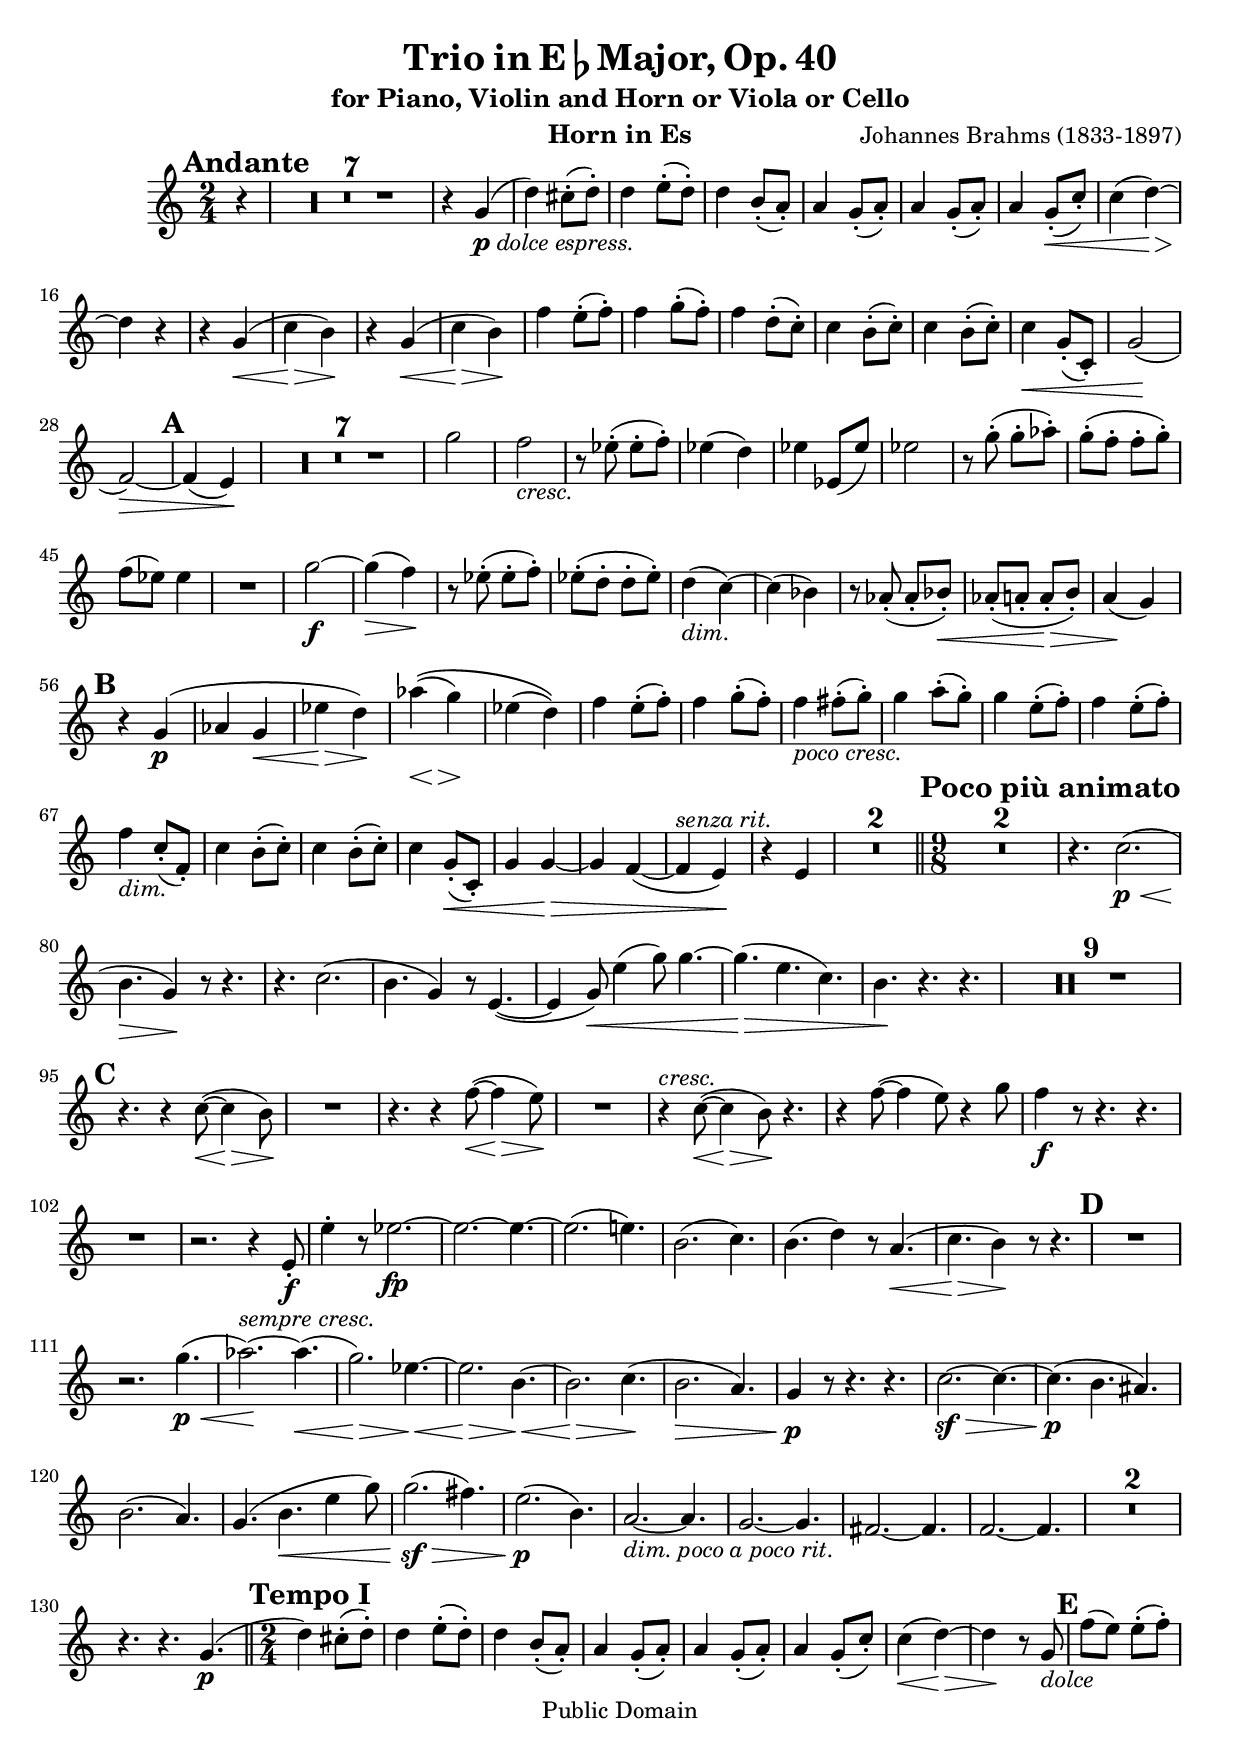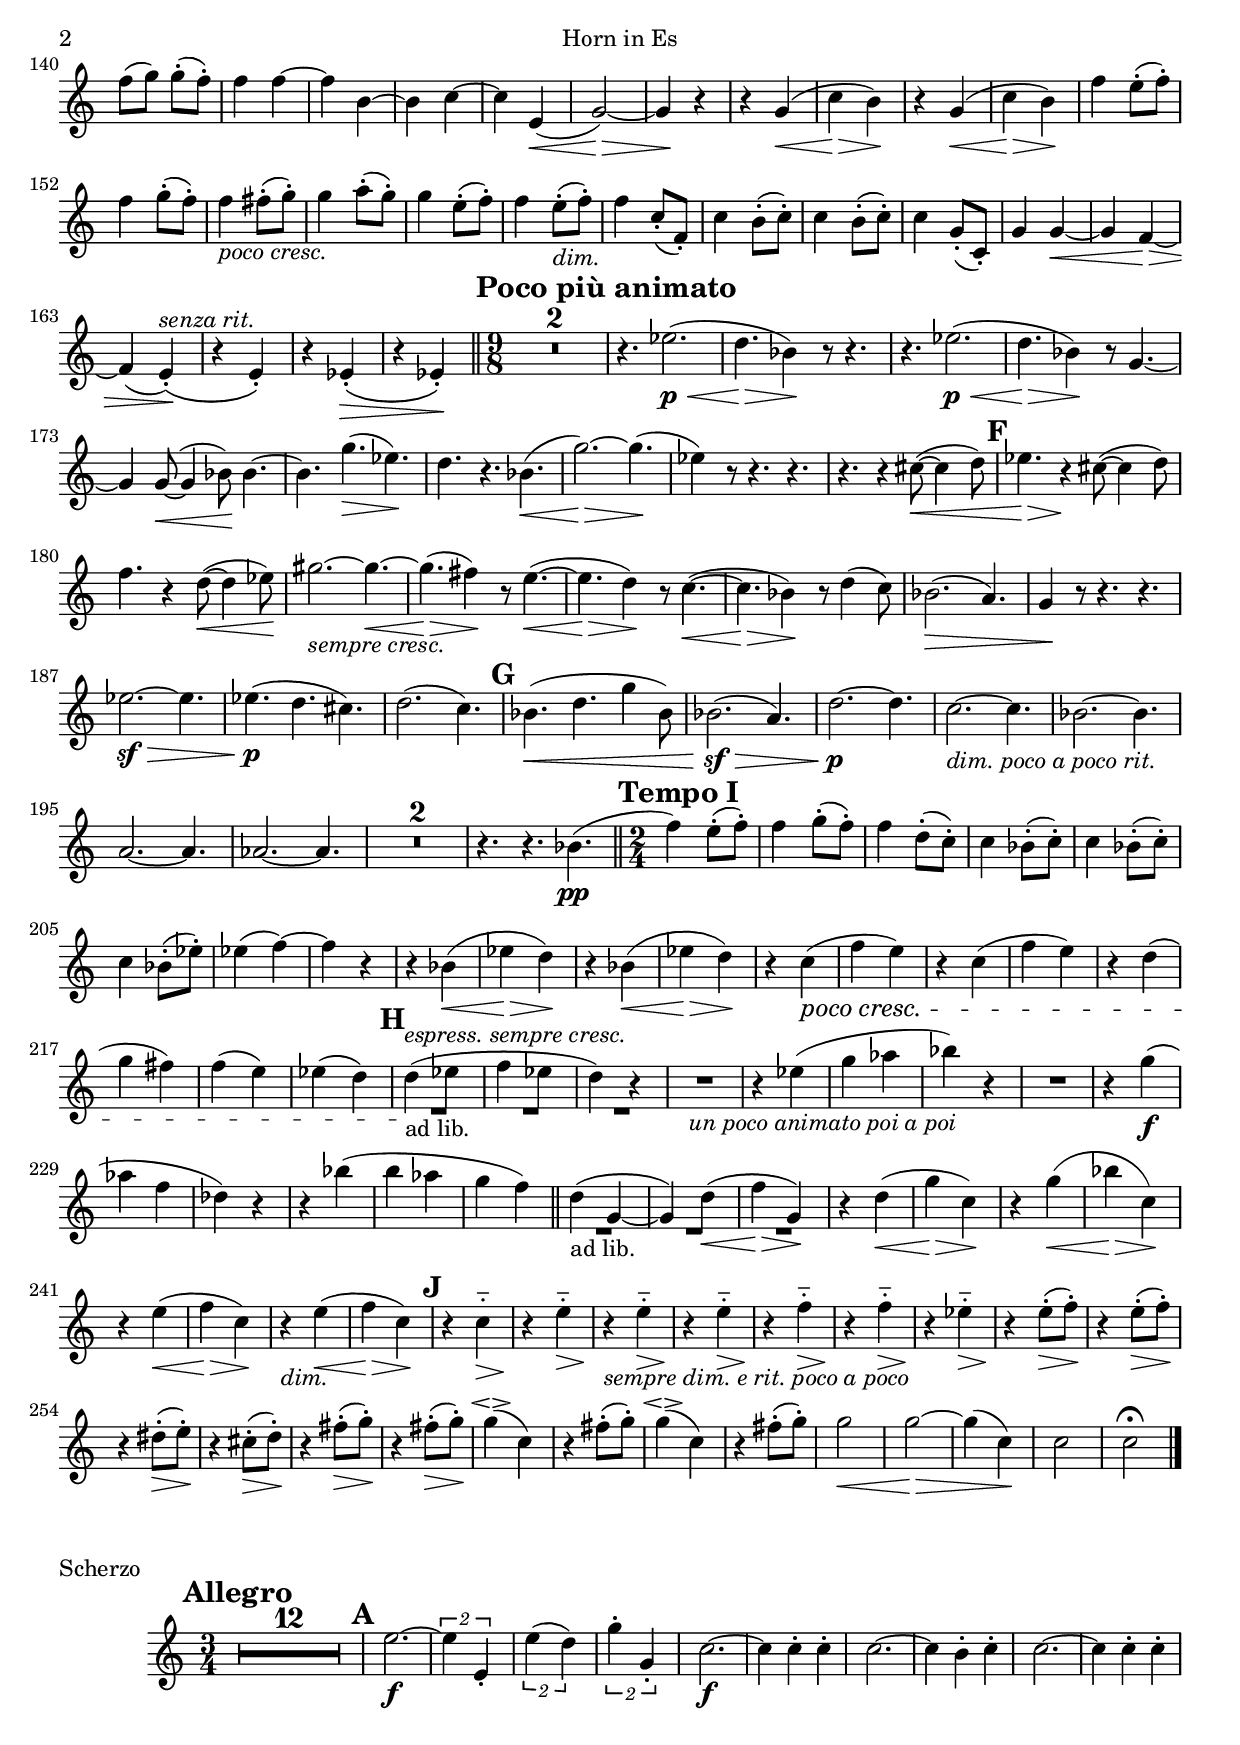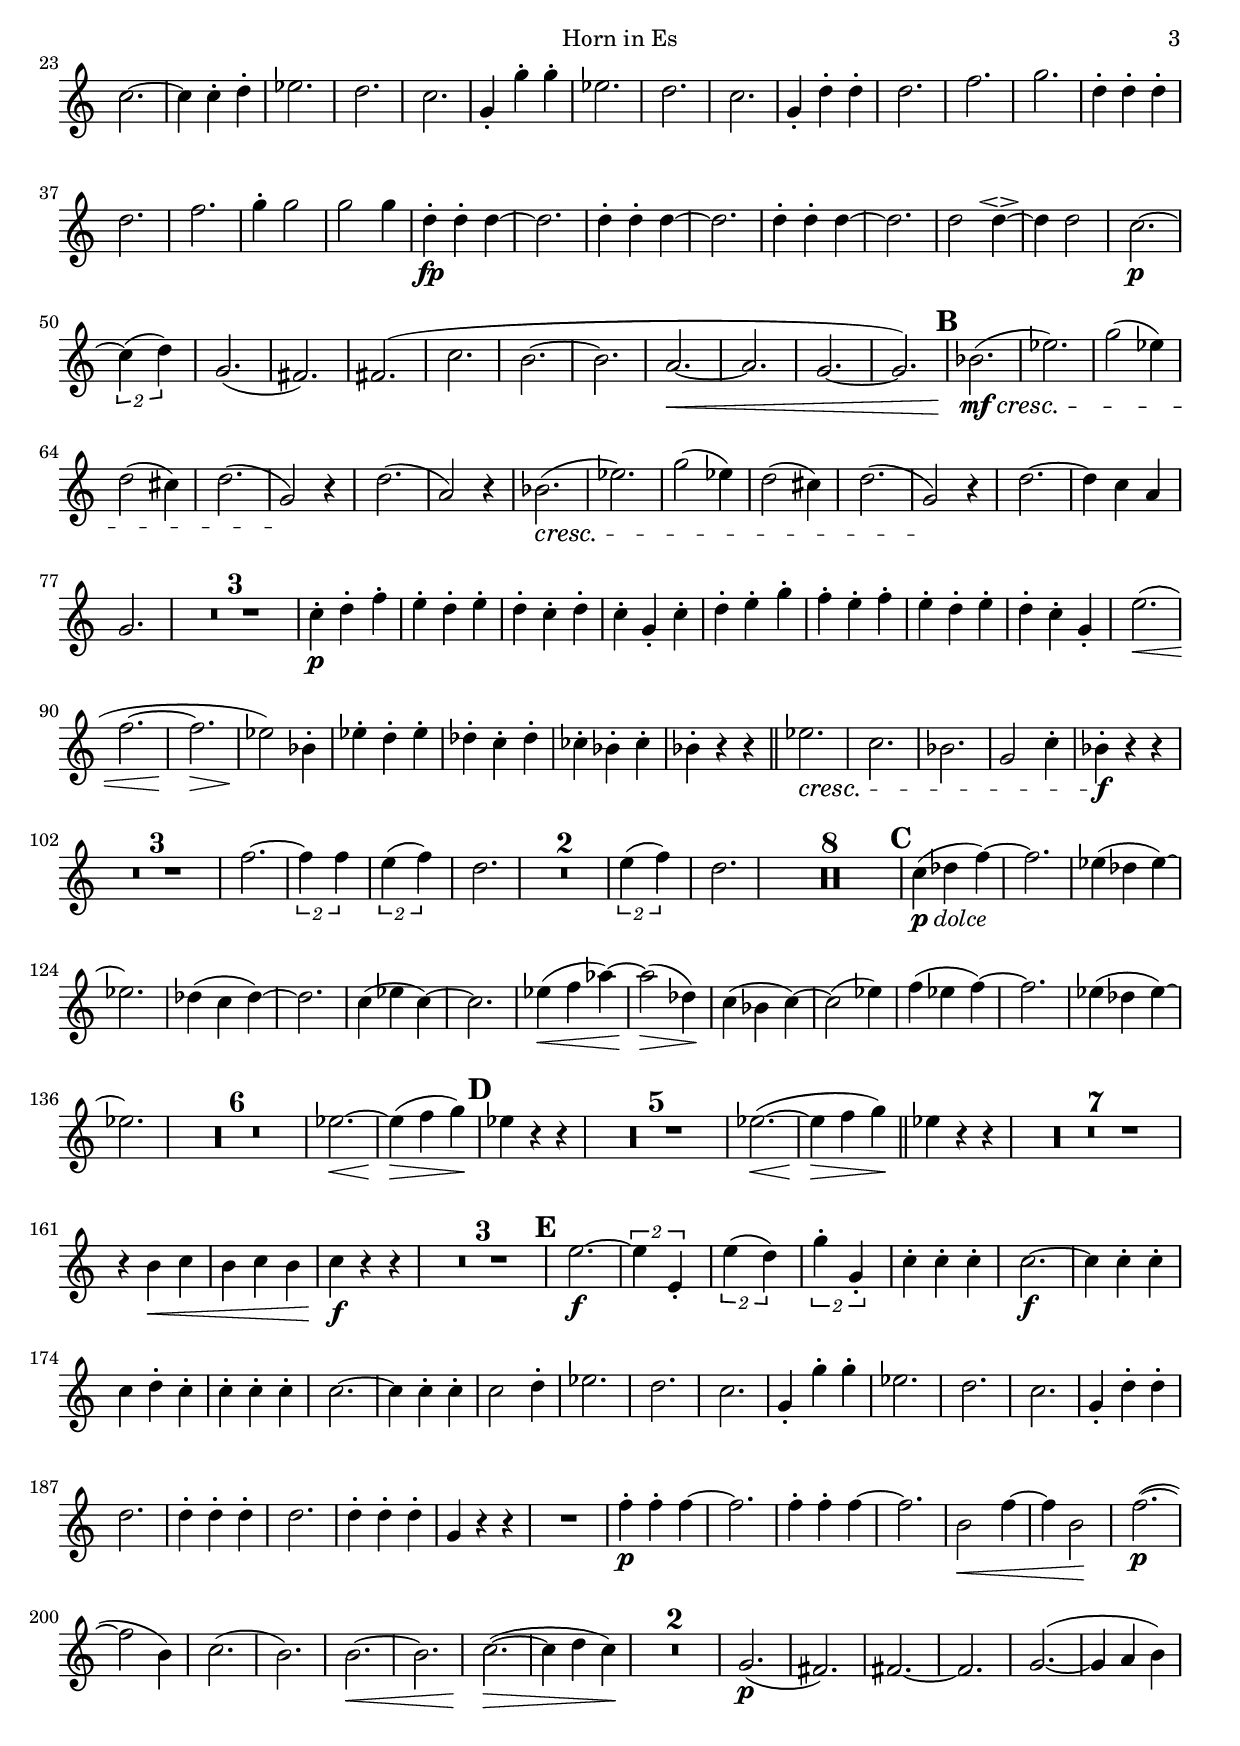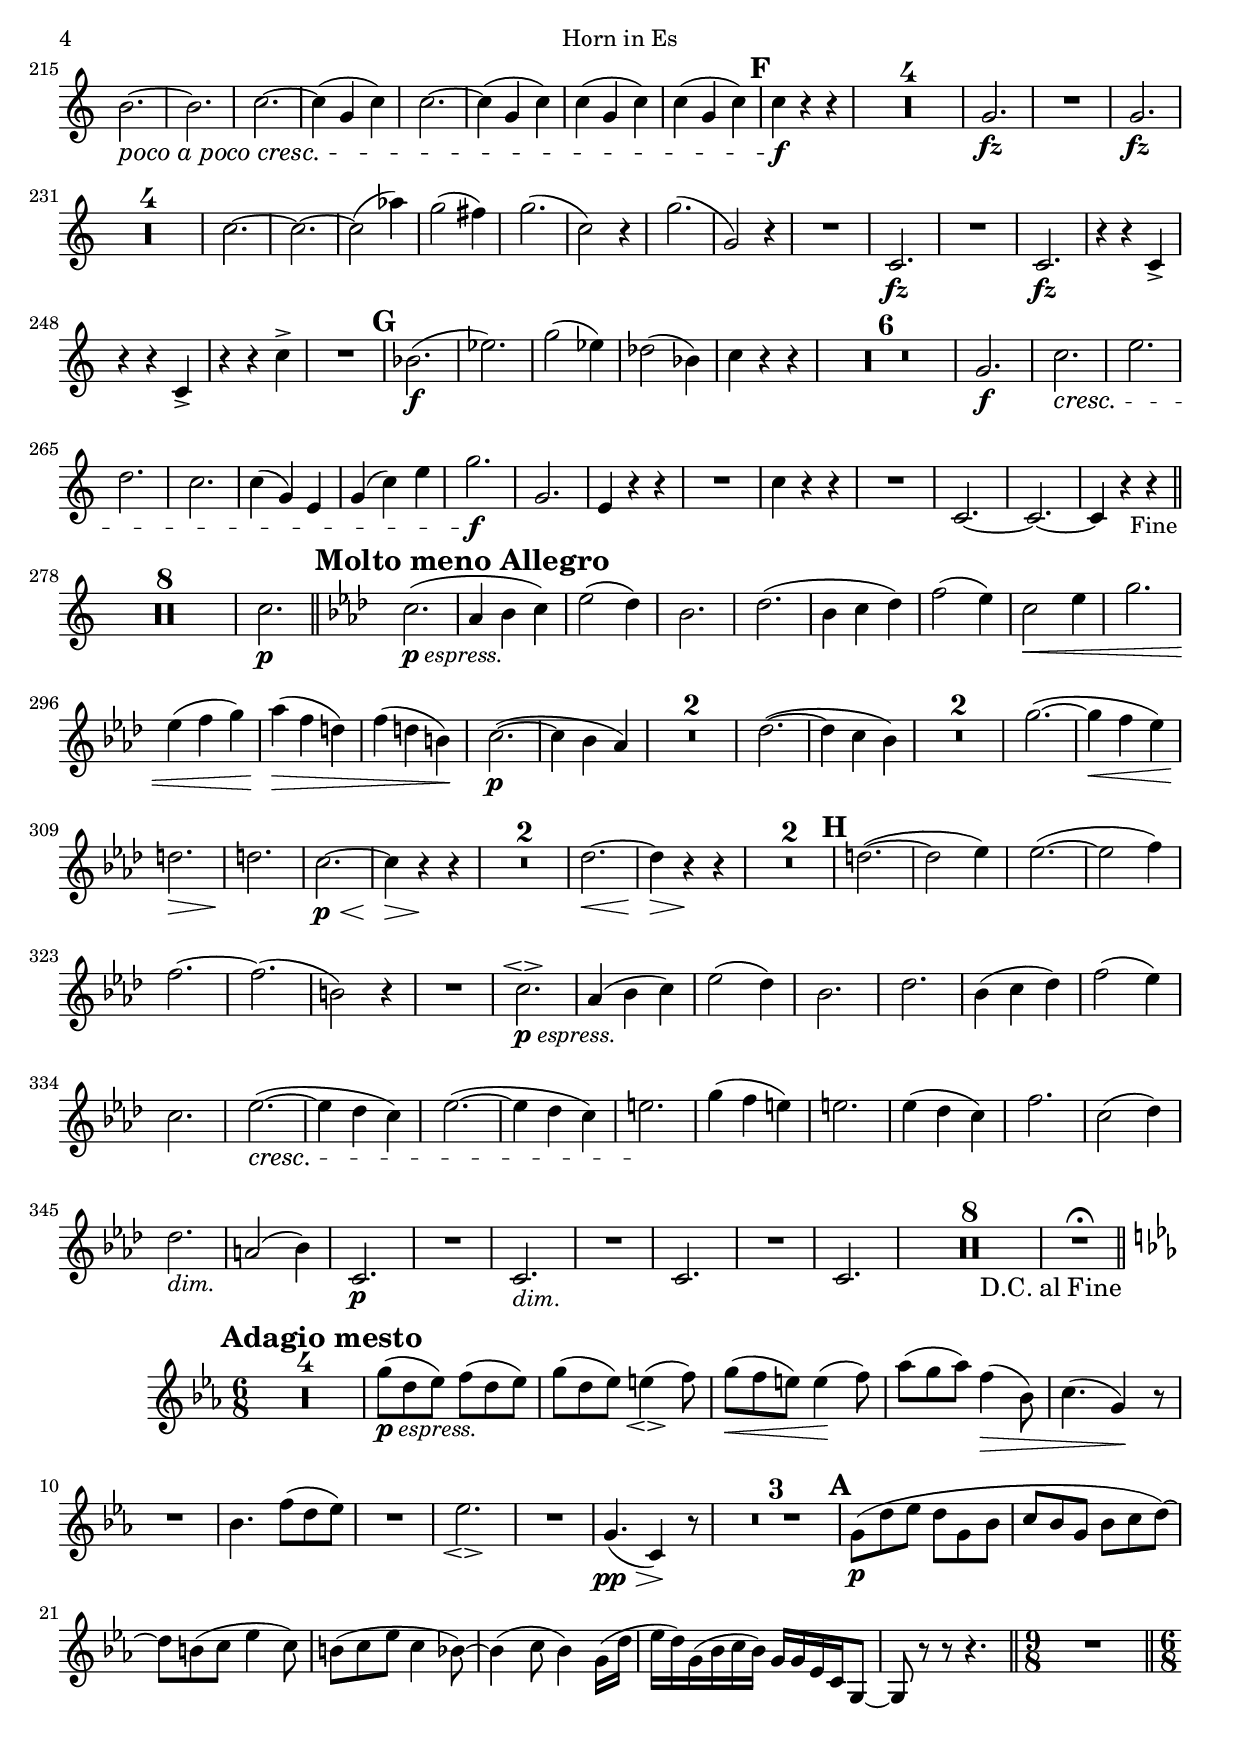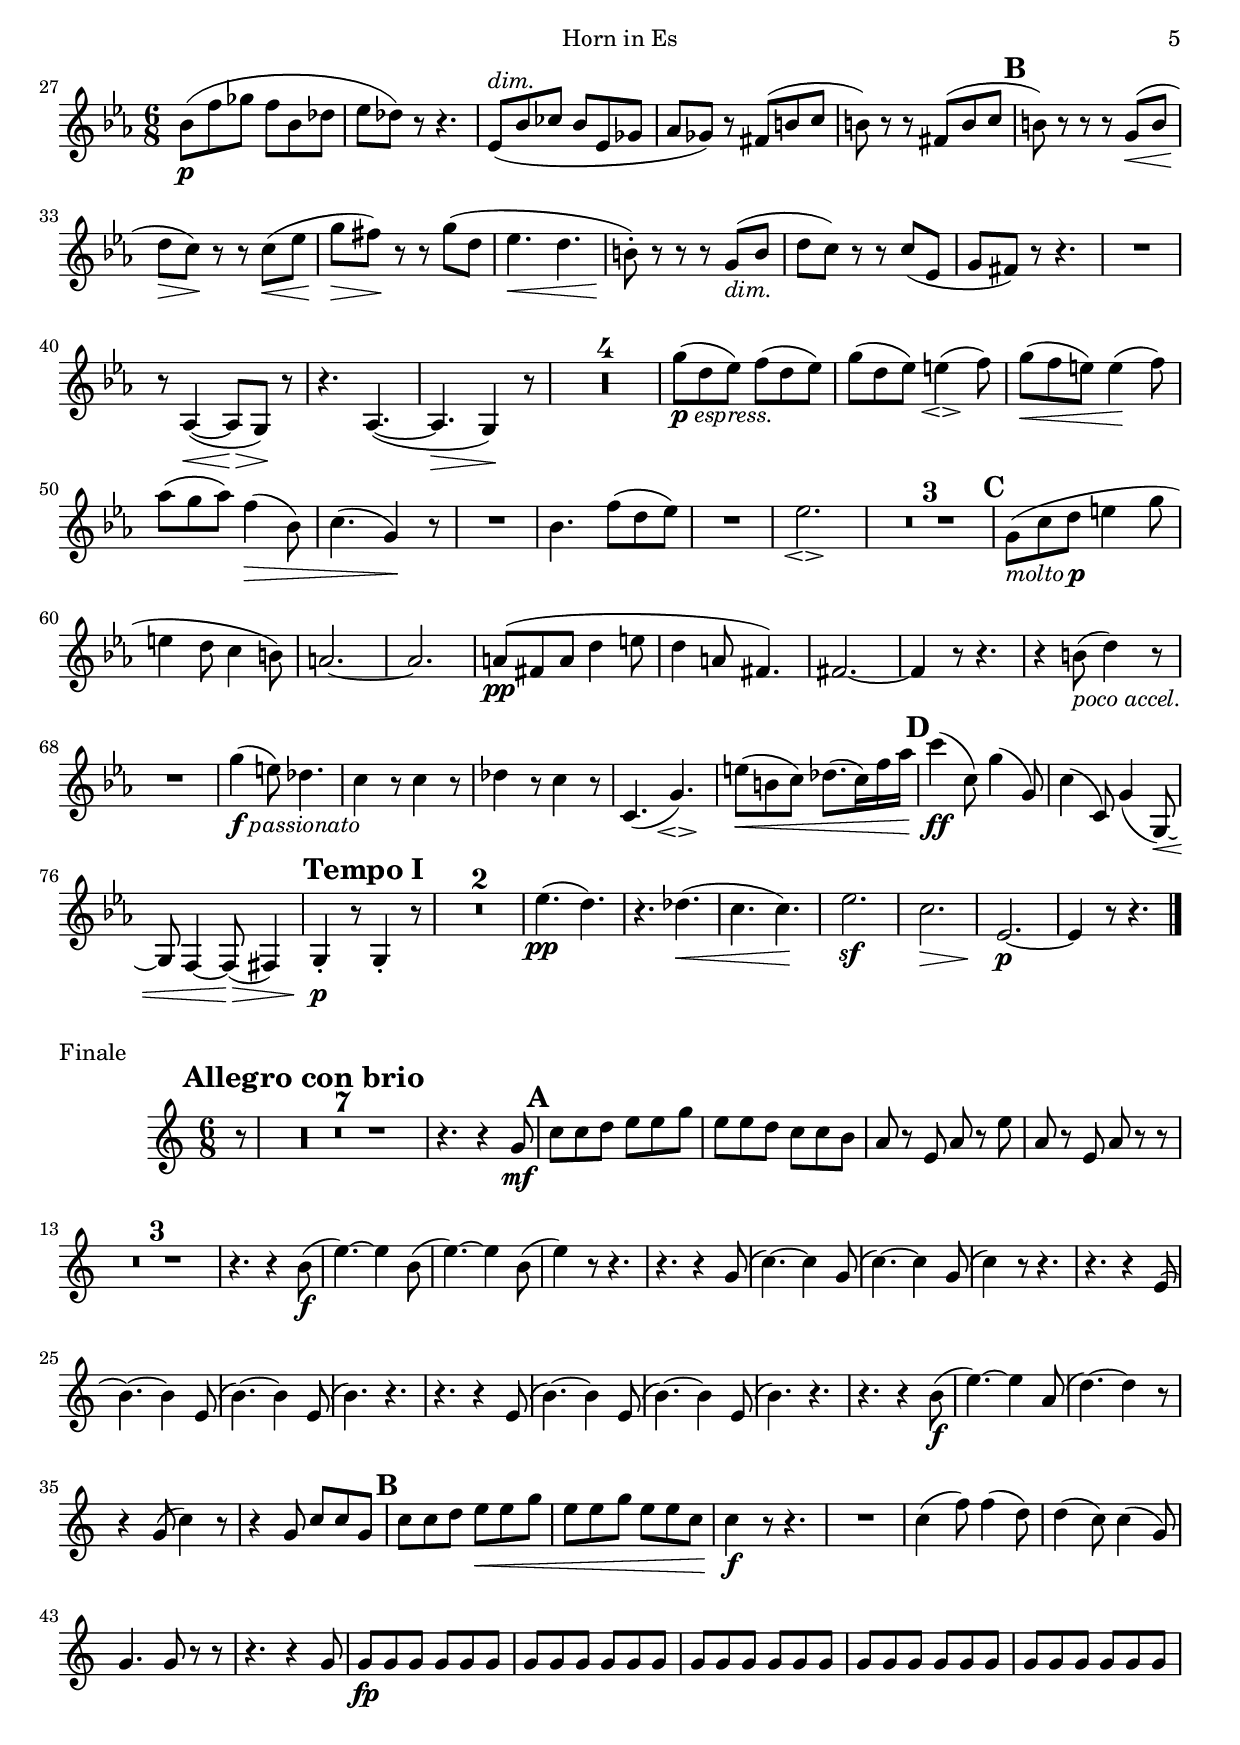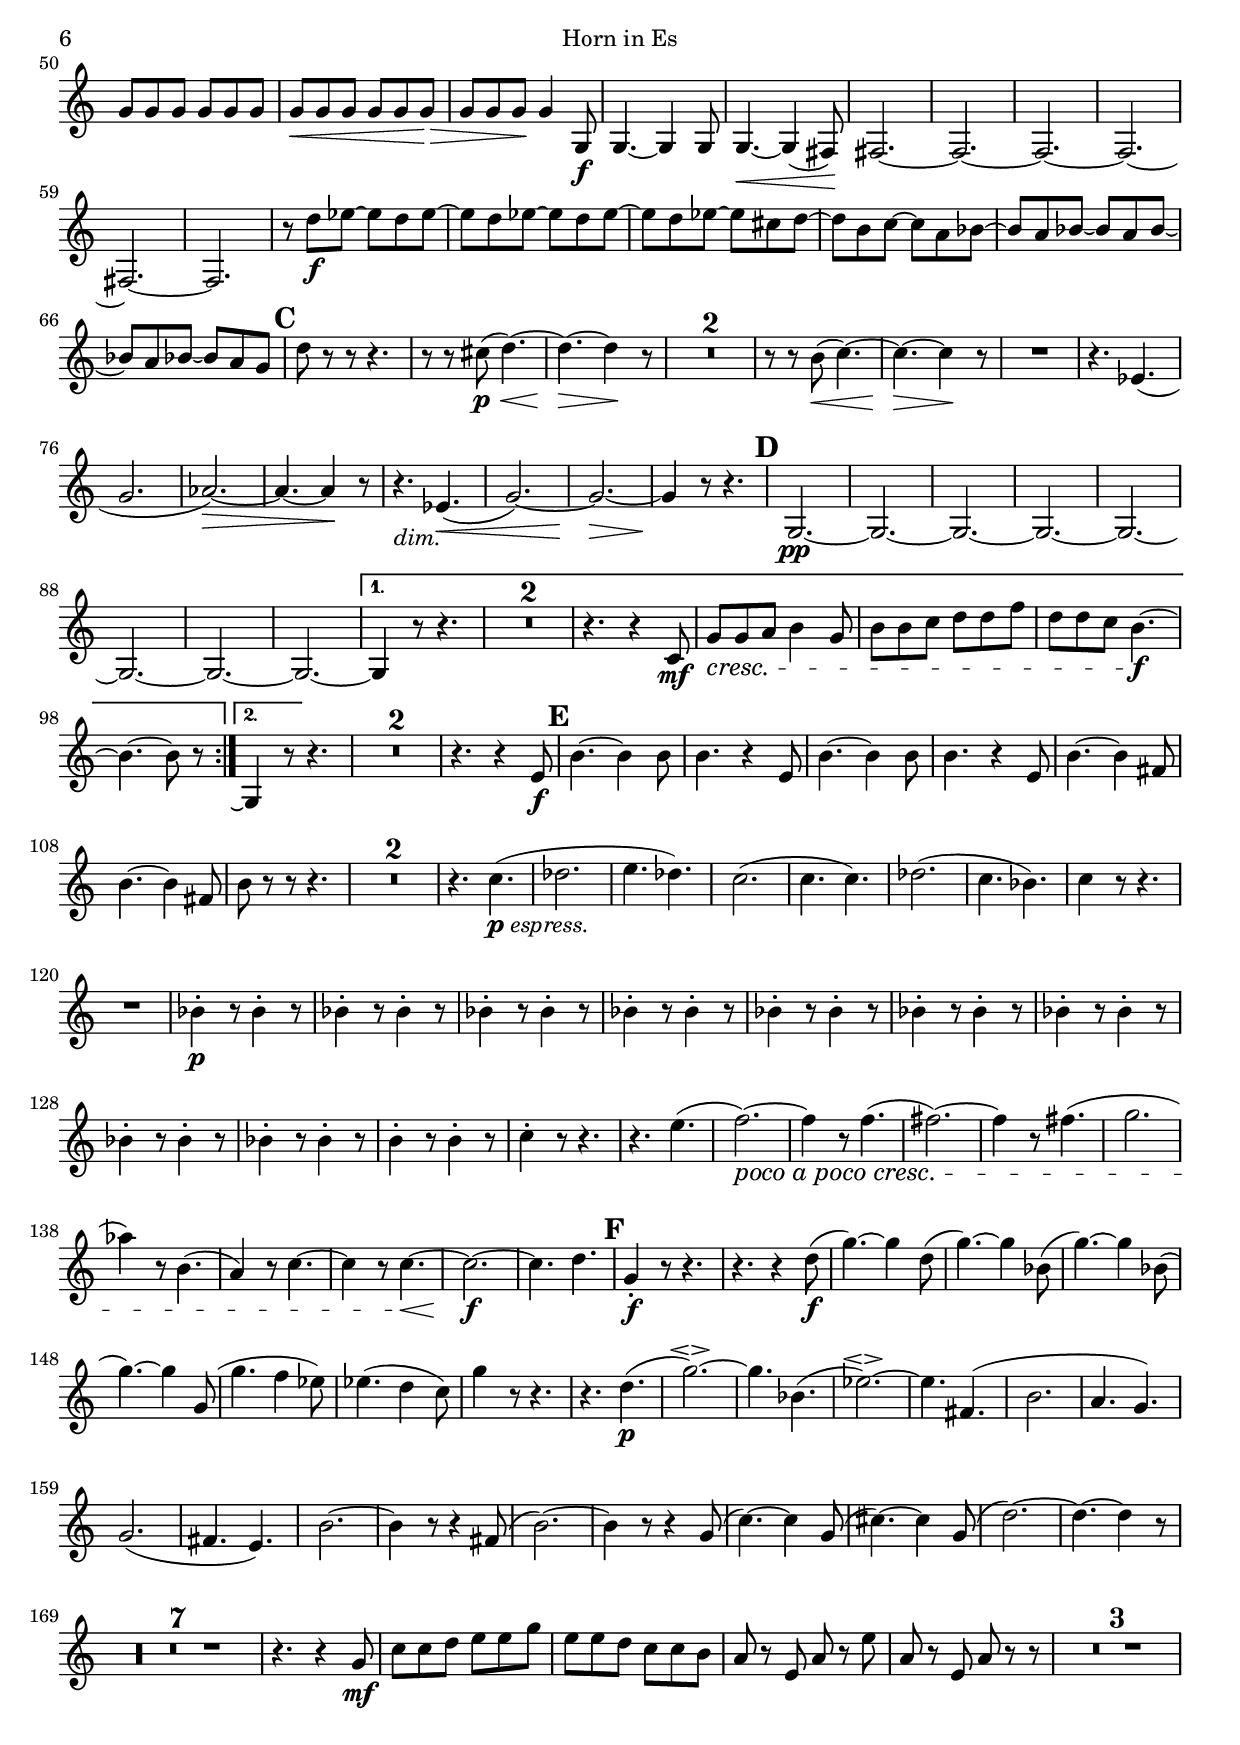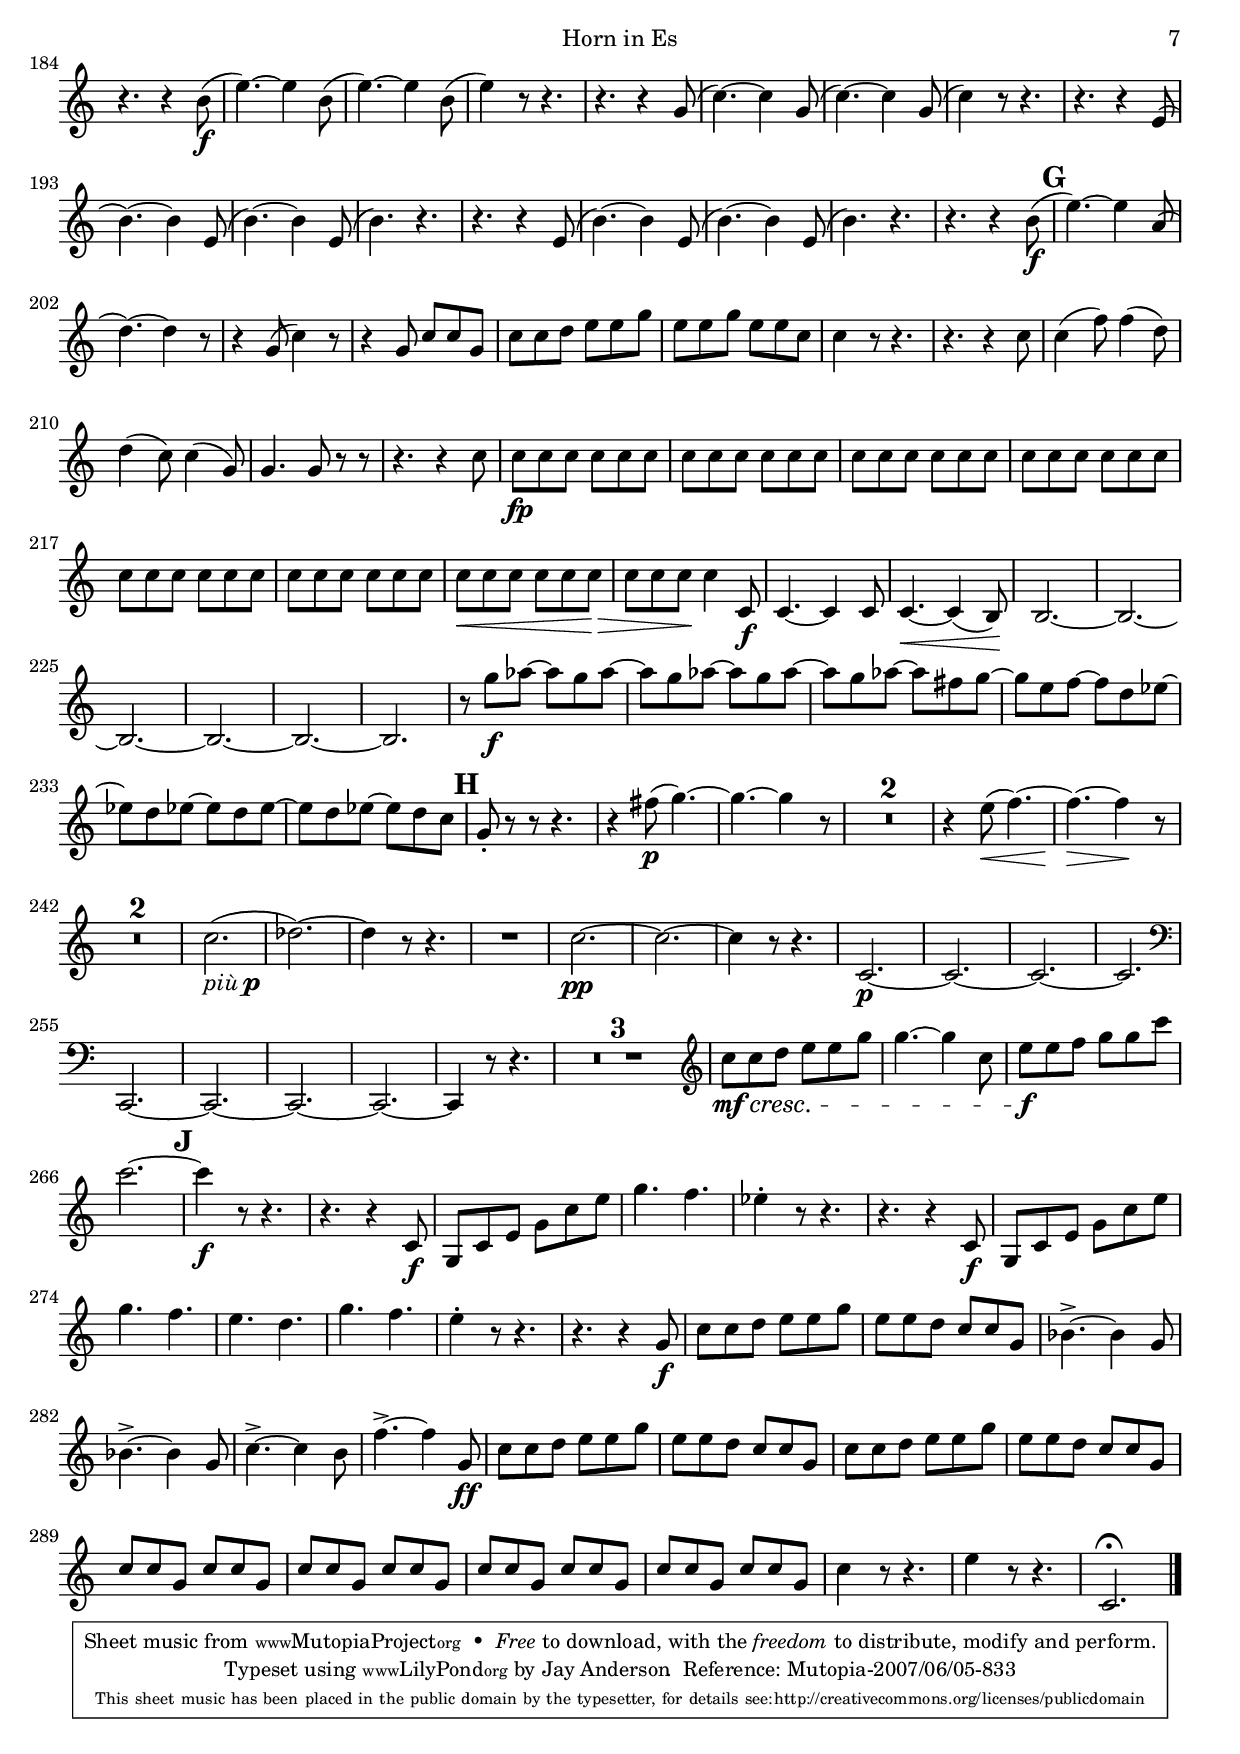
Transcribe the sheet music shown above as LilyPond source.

\version "2.11.62"

\version "2.11.62"
\include "defs.lyi"

hornMvtI = \relative c''
{
  \key c \major
  \transposition ees
  \partial 4 r4 |
  R2*7 |
  r4 g(_\mPDolceEspr |
  d') cis8-.( d-.) |
  d4 e8-.( d-.) |
  d4 b8-.( a-.) |
  a4 g8-.( a-.) |
  a4 g8-.( a-.) |
  a4 g8-.(\< c-.) |
  \override Hairpin #'to-barline = ##f
  c4( d~)\> | d4\! r |
  \repeat unfold 2 {r4 g,(\< | c\> b\!) |}
  f'4 e8-.( f-.) |
  f4 g8-.( f-.) |
  f4 d8-.( c-.) |
  c4 b8-.( c-.) |
  c4 b8-.( c-.) |
  c4\< g8-.( c,-.) |
  g'2(\! | f~)\> |
  
  %A
  f4( e)\! |
  R2*7 |
  g'2 | f_\mCresc |
  r8 ees-.( ees-. f-.) |
  ees4( d) |
  ees ees,8( ees') |
  ees2 |
  r8 g-.( g-. aes-.) |
  g-.( f-. f-. g-.) |
  f( ees) ees4 |
  R2 |
  g2~\f | g4(\> f)\! |
  r8 ees-.( ees-. f-.) |
  ees-.( d-. d-. ees-.) |
  d4(_\mDim c~) | c( bes) |
  r8 aes-.( aes-. bes-.)\< |
  aes-.( a-. a-.\> b-.) |
  a4(\! g) |

  %B
  r4 g(\p |
  aes g\< |
  ees'\> d)\! |
  <<
    {aes'4(\( g)}
    {
      \tupletTransparent
      \times 2/3 {s4\< s\> s\!}
    } >> |
  ees( d)\) |
  f e8-.( f-.) |
  f4 g8-.( f-.) |
  f4_\mPocoCresc fis8-.( g-.) |
  g4 a8-.( g-.) |
  g4 e8-.( f-.) |
  f4 e8-.( f-.) |
  f4_\mDim c8-.( f,-.) |
  c'4 b8-.( c-.) |
  c4 b8-.( c-.) |
  c4 g8-.(\< c,-.) |
  g'4 g~\> |
  g f~( |
  f^\mSenzaRit e)\! |
  r e |
  R2*2 |

  %"Poco più animato"
  R4.*3*2 |
  r4. c'2.(\p\< | b4.\> g4)\! r8 r4. |
  r4. c2.( | b4. g4) r8 e4.~( |
  e4 g8)\< e'4( g8) g4.~ |
  g(\> e c) | b\! r r |
  R4.*3*9 |

  %C
  r4. r4 c8~(\< c4\> b8)\! |
  R4.*3 |
  r4. r4 f'8~(\< f4\> e8)\! |
  R4.*3 |
  r4^\mCresc c8~(\< c4\> b8)\! r4. |
  r4 f'8~( f4 e8) r4 g8 |
  f4\f r8 r4. r |
  R4.*3 |
  r2. r4 e,8-.\f |
  e'4-. r8 ees2.~\fp |
  ees2.~ ees4.~ | ees2.( e4.) |
  b2.( c4.) |
  b( d4) r8 a4.(\< |
  c\> b4)\! r8 r4. |

  %D
  R4.*3 |
  r2. g'4.(\p\< |
  aes2.~\!^\mSempreCresc) aes4.(\< |
  g2.)\> ees4.~\< |
  ees2.\> b4.~\< |
  b2.\> c4.(\! |
  b2.\> a4.) |
  g4\p r8 r4. r |
  c2.~\sf\> c4.~ |
  c(\p b ais) |
  b2.( a4.) |
  g( b\< e4 g8) |
  g2.(\sf\> fis4.) |
  e2.(\p b4.) |
  a2.~_\mDimPocoRit a4. |
  g2.~ g4. |
  fis2.~ fis4. |
  f2.~ f4. |
  R4.*3*2 |
  r4. r g(\p |
  
  %"Tempo I"
  d'4) cis8-.( d-.) |
  d4 e8-.( d-.) |
  d4 b8-.( a-.) |
  a4 g8-.( a-.) |
  a4 g8-.( a-.) |
  a4 g8-.( c-.) |
  c4(\< d~)\> |
  d4\! r8 g,_\mDolce |

  %E
  f'( e) e-.( f-.) |
  f( g) g-.( f-.) |
  f4 f~ |
  f b,~ |
  b c~ |
  c e,(\< |
  g2~)\> |
  g4\! r |
  \repeat unfold 2 {r g(\< | c\> b)\! |}
  f'4 e8-.( f-.) |
  f4 g8-.( f-.) |
  f4_\mPocoCresc fis8-.( g-.) |
  g4 a8-.( g-.) |
  g4 e8-.( f-.) |
  f4 e8-.(_\mDim f-.) |
  f4 c8-.( f,-.) |
  c'4 b8-.( c-.) |
  c4 b8-.( c-.) |
  c4 g8-.( c,-.) |
  g'4 g~\< |
  g f~\> |
  f( e-.\!)\(^\mSenzaRit |
  r4 e-.\) |
  r4 ees-.\>\( |
  r4 ees-.\!\) |

  %"Poco più animato"
  R4.*3*2 |
  r4. ees'2.(\p\< | d4.\> bes4)\! r8 r4. |
  r4. ees2.(\p\< | d4.\> bes4)\! r8 g4.~ |
  g4 g8~(\< g4 bes8)\! bes4.~ |
  bes g'(\> ees)\! |
  d r bes(\< |
  g'2.~)\> g4.(\! |
  ees4) r8 r4. r |
  r r4 cis8~(\< cis4 d8) |

  %F
  ees4.\> r4\! cis8~( cis4 d8) |
  f4. r4 d8~(\< d4 ees8)\! |
  gis2.~_\mSempreCresc gis4.~\< |
  gis(\> fis4)\! r8 e4.~(\< |
  e\> d4)\! r8 c4.~(\< |
  c\> bes4)\! r8 d4( c8) |
  bes2.(\> a4.) |
  g4\! r8 r4. r |
  ees'2.~\sf\> ees4. |
  ees(\p d cis) |
  d2.( c4.) |

  %G
  bes4.(\< d g4 bes,8) |
  bes2.(\sf\> a4.) |
  d2.~\p d4. |
  c2.~_\mDimPocoRit c4. |
  bes2.~ bes4. |
  a2.~ a4. |
  aes2.~ aes4. |
  R4.*3*2 |
  r4. r bes(\pp |

  %"Tempo I"
  f'4) e8-.( f-.) |
  f4 g8-.( f-.) |
  f4 d8-.( c-.) |
  c4 bes8-.( c-.) |
  c4 bes8-.( c-.) |
  c4 bes8-.( ees-.) |
  ees4( f~) |
  f r |
  \repeat unfold 2 {r bes,(\< | ees\> d)\! |}
  \set crescendoText = \markup { \italic "poco cresc." }
  \set crescendoSpanner = #'text
  r c(\< | f e) |
  \crescHairpin
  r c( | f e) |
  r d( | g fis) |
  f( e) |
  ees( d) |

  %H
  <<
    {d(\!^\mEsprSempreCresc_\mAdlib ees | f ees | d) r |}
    \new Voice {\voiceTwo R2*3 |}
  >>
  s1*0_\mPocoAnimatoPoiAPoi R2 |
  r4 ees( | g aes | bes) r |
  R2 |
  r4 g(\f | aes f | des) r |
  r bes'( | b aes | g f) |
  <<
    {d(_\mAdlib g,~ | g) d'(\< | f\> g,)\! |}
    \new Voice {\voiceTwo R2*3 |}
  >>
  r4 d'(\< | g\> c,)\! |
  r g'(\< | bes\> c,)\! |
  r e(\< | f\> c)\! |
  r_\mDim e(\< | f\> c)\! |
  
  %I
  r4 << c-_ \fade >> |
  r4 << e-_ \fade >> |
  r4_\mSempreDimRitPoco << e-_ \fade >> |
  r4 << e-_ \fade >> |
  r4 << f-_ \fade >> |
  r4 << f-_ \fade >> |
  r4 << ees-_ \fade >> |
  r4 e8-.(\> f-.)\! |
  r4 e8-.(\> f-.)\! |
  r4 dis8-.(\> e-.)\! |
  r4 cis8-.(\> d-.)\! |
  r4 fis8-.(\> g-.)\! |
  r4 fis8-.(\> g-.)\! |
  g4(\espressivo c,4) |
  r4 fis8-.( g-.) |
  g4(\espressivo c,4) |
  r4 fis8-.( g-.) |
  g2\< | g~\> | g4( c,)\! |
  c2 | c2\fermata |
}


\version "2.11.62"
\include "defs.lyi"

hornMvtII = \relative c''
{
  \key c \major
  \transposition ees
  R2.*12 |

  %A
  e2.~\f |
  \times 3/2 {e4 e,-.} |
  \times 3/2 {e'( d)} |
  \times 3/2 {g-. g,-.} |
  c2.~\f | c4 c-. c-. |
  c2.~ | c4 b-. c-. |
  c2.~ | c4 c-. c-. |
  c2.~ | c4 c-. d-. |
  ees2. | d | c |
  g4-. g'-. g-. |
  ees2. | d | c |
  g4-. d'-. d-. |
  d2. | f | g |
  d4-. d-. d-. |
  d2. | f |
  g4-. g2 | g2 g4 |
  d4-.\fp d-. d~ | d2.
  d4-. d-. d~ | d2.
  d4-. d-. d~ | d2.
  d2 d4~\espressivo | d d2 |
  c2.~\p | \times 3/2 {c4( d)} |
  g,2.( | fis) |
  fis( | c' |
  b~ | b |
  a~\< | a |
  g~ | g) |

  %B
  \crescTextCresc
  bes(\mf\< | ees) |
  \crescHairpin
  g2( ees4) |
  d2( cis4) |
  d2.( | g,2)\! r4 |
  d'2.( | a2) r4 |

  \crescTextCresc
  bes2.(\< | ees) |
  \crescHairpin
  g2( ees4) |
  d2( cis4) |
  d2.( | g,2)\! r4 |

  d'2.~ |
  d4 c a |
  g2. |
  R2.*3 |
  c4-.\p d-. f-. |
  e-. d-. e-. |
  d-. c-. d-. |
  c-. g-. c-. |
  d-. e-. g-. |
  f-. e-. f-. |
  e-. d-. e-. |
  d-. c-. g-. |
  e'2.(\< | f~ | f\> | ees2)\! bes4-. |
  ees-. d-. ees-. |
  des-. c-. des-. |
  ces-. bes-. ces-. |
  bes-. r r |

  \crescTextCresc
  ees2.\< | c | bes | g2 c4-. | bes-.\f r r |
  \crescHairpin
  R2.*3 |
  f'2.~ | \times 3/2 {f4 f} |
  \times 3/2 {e4( f)} | d2. |
  R2.*2 |
  \times 3/2 {e4( f)} | d2. |
  R2.*8 |

  %C
  c4(_\mPDolce des f~) | f2. |
  ees4( des ees~) | ees2. |
  des4( c des~) | des2. |
  c4( ees c~) | c2. |
  ees4(\< f aes~) | aes2(\> des,4)\! |
  c( bes c~) | c2( ees4) |
  f( ees f~) | f2. |
  ees4( des ees~) | ees2. |
  R2.*6 |
  ees2.~\< | ees4(\> f g)\! |

  %D
  ees r r |
  R2.*5 |
  ees2.~(\< | ees4\> f g)\! |
  ees4 r r |
  R2.*7 |
  r4 b\< c | b c b | c\f r r |
  R2.*3 |

  %E
  e2.~\f |
  \times 3/2 {e4 e,-.} |
  \times 3/2 {e'( d)} |
  \times 3/2 {g-. g,-.} |
  c4-. c-. c-. |
  c2.~\f | c4 c-. c-. |
  c4 d-. c-. | c-. c-. c-. |
  c2.~ | c4 c-. c-. |
  c2 d4-. |
  ees2. | d | c |
  g4-. g'-. g-. |
  ees2. | d | c |
  g4-. d'-. d-. |
  d2. | d4-. d-. d-. |
  d2. | d4-. d-. d-. |
  g, r r |
  R2. |
  f'4-.\p f-. f~ | f2. |
  f4-. f-. f~ | f2. |
  b,2\< f'4~ | f b,2\! |
  f'2.~(\p | f2 b,4) |
  c2.( | b) |
  b~\< | b |
  c2.~(\> | c4 d c)\! |
  R2.*2 |
  g2.(\p fis) |
  fis~ | fis |
  g~( | g4 a b) |
  \crescTextCresc
  \set crescendoText = \markup { \italic "poco a poco cresc." }
  b2.~\< | b |
  \crescHairpin
  c2.~ | c4( g c) |
  c2.~ | c4( g c) |
  c( g c) |
  c( g c) |

  %F
  c4\f r r |
  R2.*4 |
  g2.\fz |
  R2. |
  g2.\fz |
  R2.*4 |
  c2.~ | c~ | c2( aes'4) |
  g2( fis4) |
  g2.( | c,2) r4 |
  g'2.( | g,2) r4 |
  R2. |
  c,2.\fz |
  R2. |
  c2.\fz |
  r4 r c-> |
  r4 r c-> |
  r4 r c'-> |
  R2. |

  %G
  bes2.(\f | ees) |
  g2( ees4) |
  des2( bes4) |
  c4 r r |
  R2.*6 |
  g2.\f |
  \crescTextCresc
  c\< | e | d | c |
  \crescHairpin
  c4( g) e |
  g( c) e |
  g2.\f |
  g, |
  e4 r r |
  R2. |
  c'4 r r |
  R2. |
  c,2.~ | c~ |
  c4 r r |

  R2.*8 |
  c'2.\p |

  %Molto meno Allegro
  \key aes \major
  c2.(_\mPEspr | aes4 bes c) |
  ees2( des4) | bes2. |
  des2.( | bes4 c des) |
  f2( ees4) |
  c2\< ees4 |
  g2. |
  ees4( f g) |
  aes(\> f d) |
  f( d b)\! |
  c2.~(\p |
  c4 bes aes)
  R2.*2 |
  des2.~( | des4 c bes) |
  R2.*2 |
  g'2.~( | g4\< f ees) |
  d2.\> | d\! |
  << c2.~ {s4\p\< s s} >> | c4\> r\! r |
  R2.*2 |
  << des2.~ {s4\< s s} >> | des4\> r\! r |
  R2.*2 |
  
  %H
  d2.~( | d2 ees4) |
  ees2.~( ees2 f4) |
  f2.~ | f( | b,2) r4 |
  R2. |
  c2.\espressivo_\mPEspr |
  aes4( bes c) |
  ees2( des4) |
  bes2. | des |
  bes4( c des) |
  f2( ees4) |
  c2. |
  \crescTextCresc
  ees2.~(\< | ees4 des c) |
  \crescHairpin
  ees2.~( | ees4 des c) |
  e2.\! |
  g4( f e) |
  e2. |
  ees4( des c) |
  f2. |
  c2( des4) |
  des2._\mDim |
  a2( bes4) |
  c,2.\p |
  R2. |
  c2._\mDim |
  R2. |
  c2. |
  R2. |
  c2. |
  R2.*8 |
  R2.^\fermataMarkup |
  \key ees \major
}


\version "2.11.62"
\include "defs.lyi"

startIIIHorn = \relative c'''
{
  R2.*4 |
  g8(_\mPEspr d ees) f( d ees) |
  g( d ees) e4(_\espressivo f8) |
  g(\< f e) e4(\! f8) |
  aes( g aes) f4(\> bes,8) |
  c4.( g4)\! r8 |
  R2. |
  bes4. f'8( d ees) |
  R2. |
  ees2._\espressivo |
}

hornMvtIII = \relative c''
{
  \key ees \major
  \transposition ees

  \startIIIHorn
  R2. |
  g4.(\pp\> c,4)\! r8 |
  R2.*3 |

  %A
  g'8(\p d' ees d g, bes |
  c bes g bes c d~) |
  d b( c ees4 c8) |
  b( c ees c4 bes8~) |
  bes4( c8 bes4) g16( d' |
  ees d) g,( bes c bes) g g ees c g8~ |
  g r r r4. |
  %9/8
  R4.*3 |
  %6/8
  bes'8(\p f' ges f bes, des |
  ees des) r r4. |
  ees,8(^\mDim bes' ces bes ees, ges |
  aes ges) r fis( b c |
  b) r r fis( b c |
  
  %B
  b) r r r g(\< b |
  d\> c)\! r r c(\< ees |
  g\> fis)\! r r g( d |
  ees4.\< d |
  b8-.)\! r r r g(_\mDim b |
  d c) r r c( ees, |
  g fis) r r4. |
  R2. |
  r8 aes,4~(\< aes8\> g)\! r |
  r4. aes~( |
  aes\> g4)\! r8 |
  \startIIIHorn
  R2.*3 |

  %C
  g'8(_\mMoltoP c d e4 g8 |
  e4 d8 c4 b8) |
  a2.~ | a |
  a8(\pp fis a d4 e8 |
  d4 a8 fis4.) |
  fis2.~ | fis4 r8 r4. |
  r4 b8(_\mPocoAccel d4) r8 |
  R2. |
  g4(_\mFPassionato e8) des4. |
  c4 r8 c4 r8 |
  des4 r8 c4 r8 |
  c,4.( g')\espressivo |
  e'8[(\< b c])
    \set Score.beatLength = #(ly:make-moment 3 16)
    des8.( c16) f aes |
    \set Score.beatLength = #(ly:make-moment 3 8)

  %D
  c4(\ff c,8) g'4( g,8) |
  c4( c,8) g'4( g,8~)\< |
  g8 f4~ f8(\> fis4) |

  g4-.\p r8 g4-. r8 |
  R2.*2 |
  ees''4.(\pp d) |
  r des(\< |
  c c)\! |
  ees2.\sf |
  c\> |
  ees,~\p |
  ees4 r8 r4. |
}


\version "2.11.62"
\include "defs.lyi"

hornMvtIV = \relative c''
{
  \key c \major
  \transposition ees

  \repeat volta 2
  {
    \partial 8 r8 |
    R2.*7 |
    r4. r4 g8\mf |

    %A
    c c d e e g |
    e e d c c b |
    a r e a r e' |
    a, r e a r r |
    R2.*3 |
    r4. r4 b8(\f |
    e4.~) e4 b8( |
    e4.~) e4 b8( |
    e4) r8 r4. |
    r4. r4 g,8( |
    c4.~) c4 g8( |
    c4.~) c4 g8( |
    c4) r8 r4. |
    \repeat unfold 2
    {
      r4. r4 e,8( |
      b'4.~) b4 e,8( |
      b'4.~) b4 e,8( |
      b'4.) r4. |
    }
    r4. r4 b8(\f |
    e4.~) e4 a,8( |
    d4.~) d4 r8 |
    r4 g,8( c4) r8 |
    r4 g8 c c g |

    %B
    c c d e\< e g |
    e e g e e c |
    c4\f r8 r4. |
    R2. |
    c4( f8) f4( d8) |
    d4( c8) c4( g8) |
    g4. g8 r r |
    r4. r4 g8 |
    g\fp g g g g g |
    \repeat unfold 5 {g g g g g g |}
    g\< g g g g g\> |
    g g g\! g4 g,8\f |
    g4.~ g4 g8 |
    g4.~\< g4( fis8)\! |
    \repeat unfold 5 {fis2.~ |}
    fis |
    r8 d''\f ees~ ees d ees~ |
    ees d ees~ ees d ees~ |
    ees d ees~ ees cis d~ |
    d b c~ c a bes~ |
    bes a bes~ bes a bes~ |
    bes a bes~ bes a g |

    %C
    d' r r r4. |
    r8 r cis(\p\< d4.~) |
    d4.~\> d4\! r8 |
    R2.*2 |
    r8 r b8(\< c4.~) |
    c4.~\> c4\! r8 |
    R2. |
    r4. ees,( |
    g2. |
    aes~)\> |
    aes4.~ aes4\! r8 |
    r4._\mDim ees4.(\< |
    g2.~) |
    g2.~\> |
    g4\! r8 r4. |

    %D
    g,2.~\pp |
    \repeat unfold 7 {g~ |}
  }
  \alternative
  {
    {
      g4 r8 r4. |
      R2.*2 |
      r4. r4 c8\mf
      \crescTextCresc
      g'\< g a b4 g8 |
      \crescHairpin
      b b c d d f |
      d d c b4.~\f
      \partial 8*5 b~ b8 r8
    }
    {
      g,4\repeatTie r8
    }
  }
  r4. |
  R2.*2 |
  r4. r4 e'8\f |

  %E
  b'4.~ b4 b8 | b4. r4 e,8 |
  b'4.~ b4 b8 | b4. r4 e,8 |
  b'4.~ b4 fis8 | b4.~ b4 fis8 |
  b8 r r r4. |
  R2.*2 |
  r4. c4.(_\mPEspr |
  des2. |
  e4. des) |
  c2.( |
  c4. c) |
  des2.( |
  c4. bes) |
  c4 r8 r4. |
  R2. |
  bes4-.\p r8 bes4-. r8 |
  \repeat unfold 8 {bes4-. r8 bes4-. r8 |}
  b4-. r8 b4-. r8 |
  c4-. r8 r4. |
  r e( |
  \crescTextCresc
  \set crescendoText = \markup { \italic "poco a poco cresc." }
  f2.~)\< |
  \crescHairpin
  f4 r8 f4.( |
  fis2.~) |
  fis4 r8 fis4.( |
  g2. |
  aes4) r8 b,4.( |
  a4) r8 c4.~ |
  c4 r8 c4.~\< |
  c2.~\f |
  c4. d |

  %F
  g,4-.\f r8 r4. |
  r4. r4 d'8(\f |
  g4.~) g4 d8( |
  g4.~) g4 bes,8( |
  g'4.~) g4 bes,8( |
  g'4.~) g4 g,8( |
  g'4. f4 ees8) |
  ees4.( d4 c8) |
  g'4 r8 r4. |
  r d(\p |
  g2.~)\espressivo |
  g4. bes,( |
  ees2.~)\espressivo |
  ees4. fis,( |
  b2. |
  a4. g) |
  g2.( |
  fis4. e) |
  b'2.~ |
  b4 r8 r4 fis8( |
  b2.~) |
  b4 r8 r4 g8( |
  c4.~) c4 g8( |
  cis4.~) cis4 g8( |
  d'2.~) |
  d4.~ d4 r8 |
  R2.*7 |
  r4. r4 g,8\mf
  c c d e e g |
  e e d c c b |
  a r e a r e' |
  a, r e a r r |
  R2.*3 |
  r4. r4 b8(\f |
  e4.~) e4 b8( |
  e4.~) e4 b8( |
  e4) r8 r4. |
  r4. r4 g,8( |
  c4.~) c4 g8( |
  c4.~) c4 g8( |
  c4) r8 r4. |
  \repeat unfold 2
  {
    r4. r4 e,8( |
    b'4.~) b4 e,8( |
    b'4.~) b4 e,8( |
    b'4.) r4. |
  }
  r4. r4 b8(\f |

  %G
  e4.~) e4 a,8( |
  d4.~) d4 r8 |
  r4 g,8( c4) r8 |
  r4 g8 c c g |
  c c d e e g |
  e e g e e c |
  c4 r8 r4. |
  r4. r4 c8 |
  c4( f8) f4( d8) |
  d4( c8) c4( g8) |
  g4. g8 r r |
  r4. r4 c8 |
  c\fp c c c c c |
  \repeat unfold 5 {c c c c c c |}
  c\< c c c c c\> |
  c c c\! c4 c,8\f |
  c4.~ c4 c8 |
  c4.~\< c4( b8)\! |
  \repeat unfold 5 {b2.~ |}
  b |
  r8 g''\f aes~ aes g aes~ |
  aes g aes~ aes g aes~ |
  aes g aes~ aes fis g~ |
  g e f~ f d ees~ |
  ees d ees~ ees d ees~ |
  ees d ees~ ees d c |

  %H
  g-. r r r4. |
  r4 fis'8(\p g4.~) |
  g~ g4 r8 |
  R2.*2 |
  r4 e8(\< f4.~) |
  f~\> f4\! r8 |
  R2.*2 |
  c2.(_\mPiuP |
  des~) |
  des4 r8 r4. |
  R2. |
  c2.~\pp | c~ | c4 r8 r4. |
  c,2.~\p | c~ | c~ | c |
  \clef bass
  c,,~ | c~ | c~ | c~ | c4 r8 r4. |
  R2.*3 |
  \clef treble
  \crescTextCresc
  c'''8\mf\< c d e e g |
  \crescHairpin
  g4.~ g4 c,8 |
  e\f e f g g c |
  c2.~ |

  %I
  c4\f r8 r4. |
  r4. r4 c,,8\f |
  g c e g c e |
  g4. f |
  ees4-. r8 r4. |
  r4. r4 c,8\f |
  g c e g c e |
  g4. f | e d | g f |
  e4-. r8 r4. |
  r4. r4 g,8\f |
  c c d e e g |
  e e d c c g |
  bes4.~-> bes4 g8 |
  bes4.~-> bes4 g8 |
  c4.~-> c4 b8 |
  f'4.~-> f4 g,8\ff |
  \repeat unfold 2
  {
    c c d e e g |
    e e d c c g |
  }
  \repeat unfold 8 {c c g}
  c4 r8 r4. |
  e4 r8 r4. |
  c,2.\fermata |
}



instrument = "Horn in Es"

\paper
{
  ragged-last-bottom = ##f
}

\book
{
  \version "2.11.62"
\header
{
  title = \markup{Trio in E\flat Major, Op. 40}
  subtitle = "for Piano, Violin and Horn or Viola or Cello"
  composer = "Johannes Brahms (1833-1897)"
  instrument = \instrument

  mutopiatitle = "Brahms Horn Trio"
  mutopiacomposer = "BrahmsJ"
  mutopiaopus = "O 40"
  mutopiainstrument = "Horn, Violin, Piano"
  date = "1865"
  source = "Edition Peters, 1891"
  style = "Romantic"
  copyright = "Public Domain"
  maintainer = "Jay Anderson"
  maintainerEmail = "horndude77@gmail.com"
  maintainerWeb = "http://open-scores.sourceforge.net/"
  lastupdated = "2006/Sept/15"
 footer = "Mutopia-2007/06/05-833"
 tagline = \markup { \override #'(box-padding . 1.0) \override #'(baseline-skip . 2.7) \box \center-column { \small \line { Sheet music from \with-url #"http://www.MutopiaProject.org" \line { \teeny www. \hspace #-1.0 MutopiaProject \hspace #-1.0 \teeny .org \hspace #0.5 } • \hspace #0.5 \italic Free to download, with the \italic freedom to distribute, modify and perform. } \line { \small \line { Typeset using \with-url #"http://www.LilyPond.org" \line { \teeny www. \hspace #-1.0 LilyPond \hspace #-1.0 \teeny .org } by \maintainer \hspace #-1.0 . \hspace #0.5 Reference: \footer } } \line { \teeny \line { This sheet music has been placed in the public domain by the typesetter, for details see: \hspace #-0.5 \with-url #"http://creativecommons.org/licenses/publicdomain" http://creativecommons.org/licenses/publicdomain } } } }
}


  \score
  {
    \new Staff
    {
      \override Score.PaperColumn #'keep-inside-line = ##t
      \set Score.skipBars = ##t
      << \hornMvtI \outlineMvtI >>
    }
  }
  \score
  {
    \new Staff
    {
      \override Score.PaperColumn #'keep-inside-line = ##t
      \set Score.skipBars = ##t
      << \hornMvtII \outlineMvtII >>
    }
    \header { piece = "Scherzo" }
  }
  \score
  {
    \new Staff
    {
      \override Score.PaperColumn #'keep-inside-line = ##t
      \set Score.skipBars = ##t
      << \hornMvtIII \outlineMvtIII >>
    }
  }
  \score
  {
    \new Staff
    {
      \override Score.PaperColumn #'keep-inside-line = ##t
      \set Score.skipBars = ##t
      << \hornMvtIV \outlineMvtIV >>
    }
    \header { piece = "Finale" }
  }
}

